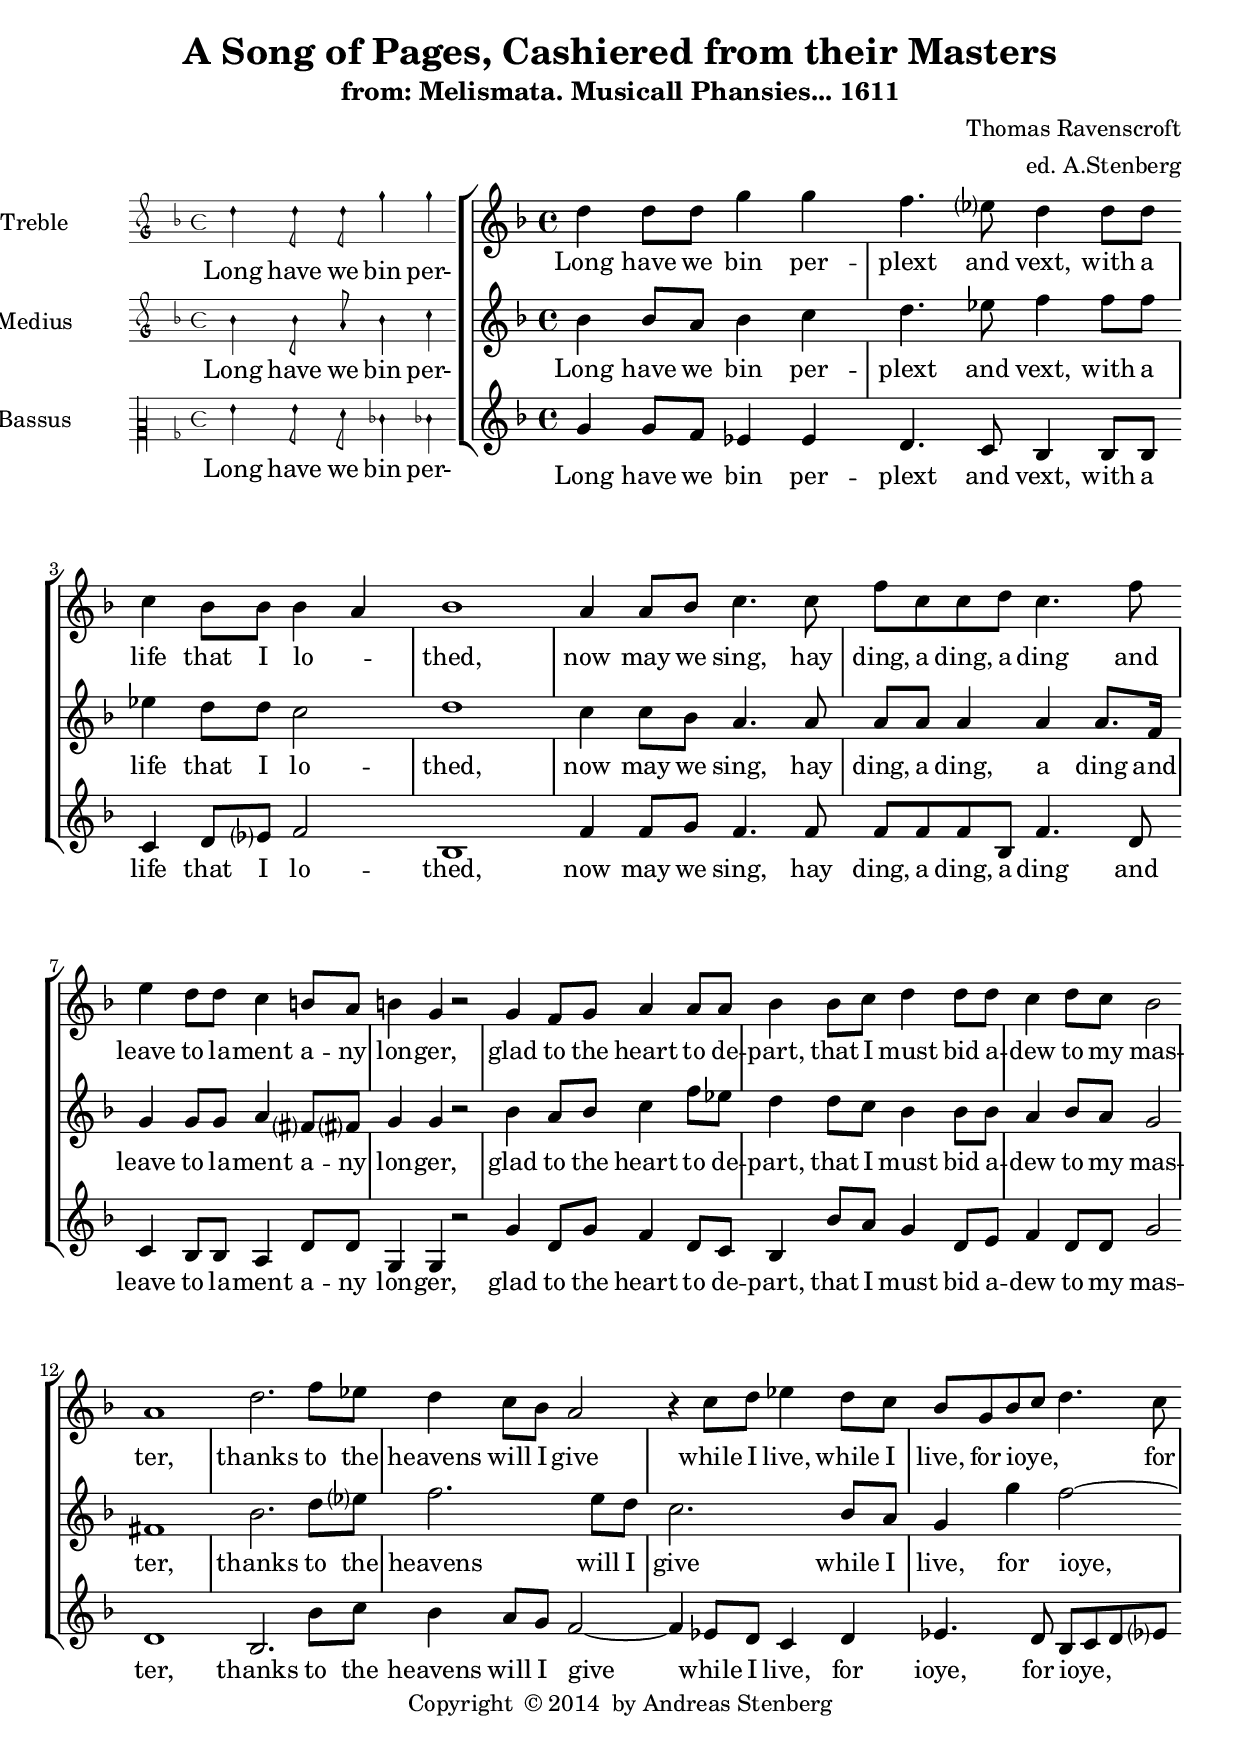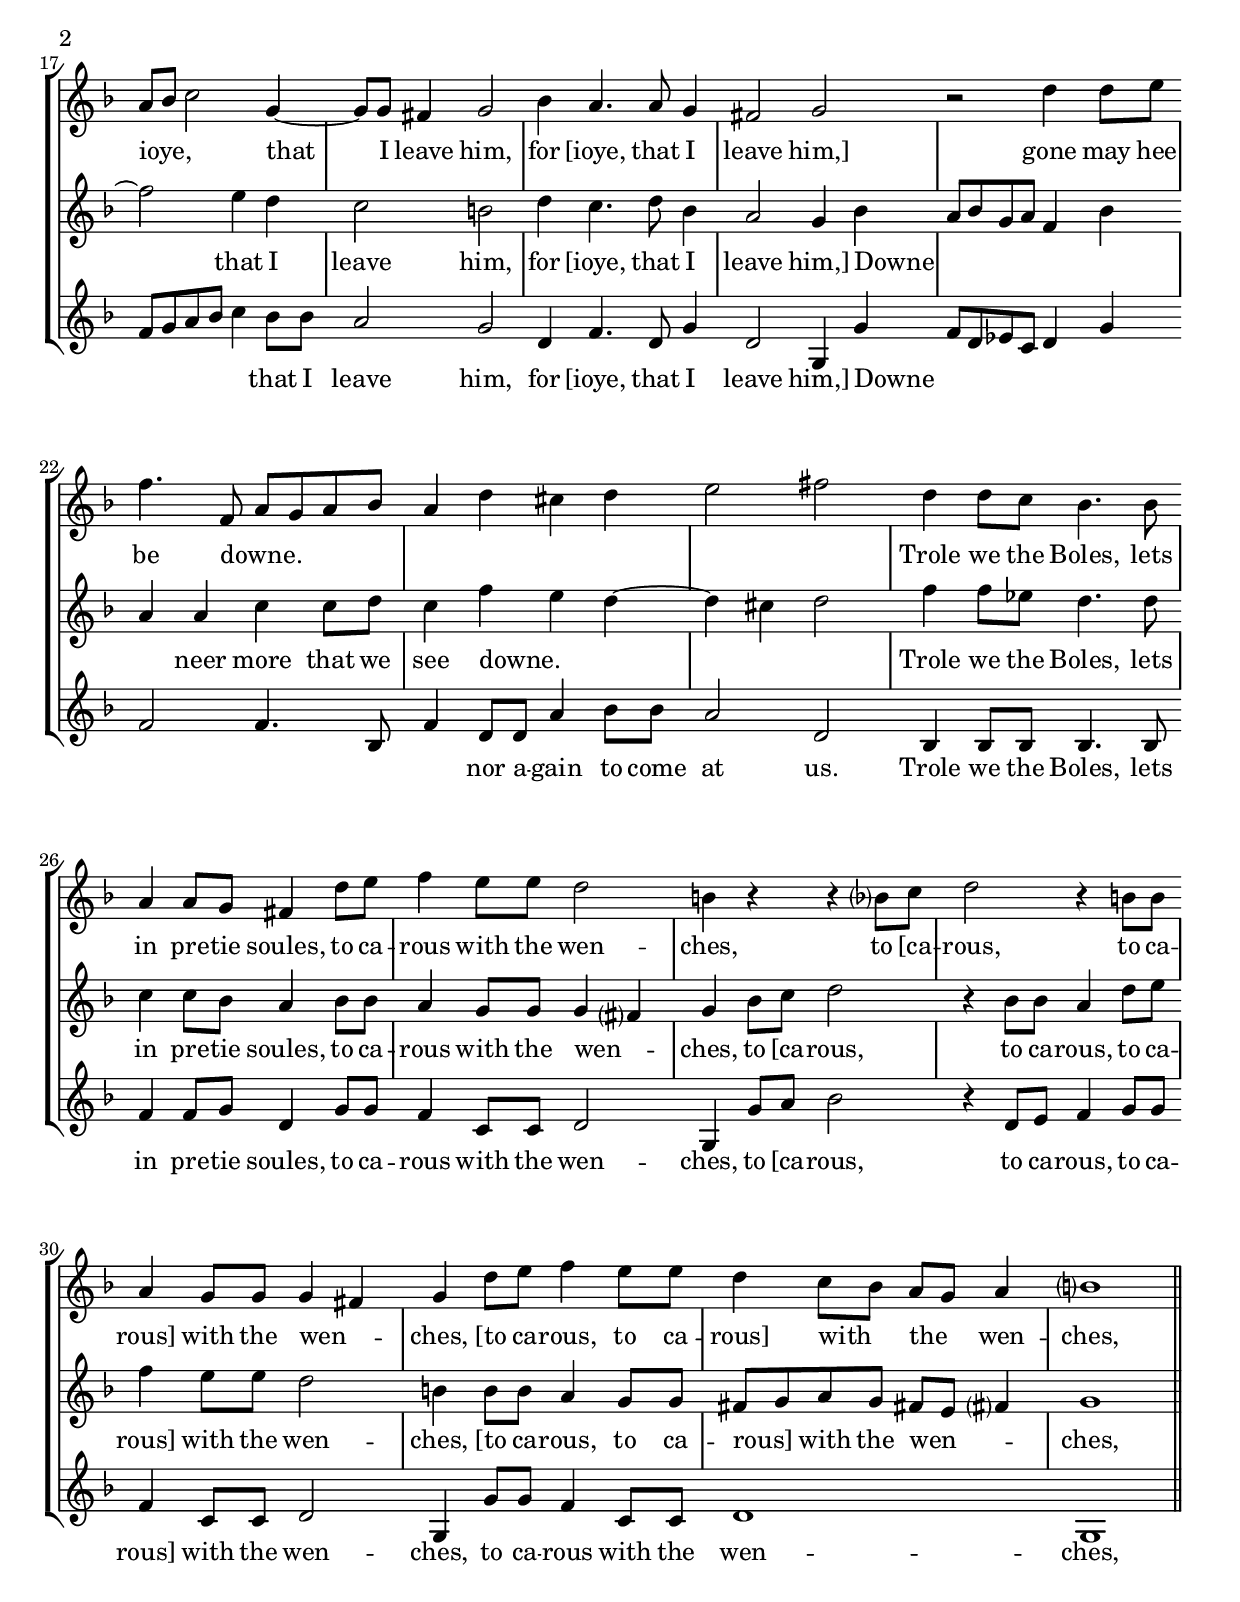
\version "2.18.0"
\include "deutsch.ly"
incipit =
#(define-music-function (parser location incipit-music) (ly:music?)
  #{
    \once \override Staff.InstrumentName.self-alignment-X = #RIGHT
    \once \override Staff.InstrumentName.self-alignment-Y = ##f
    \once \override Staff.InstrumentName.padding = #0.3
    \once \override Staff.InstrumentName.stencil =
      #(lambda (grob)
	 (let* ((instrument-name (ly:grob-property grob 'long-text)))
	   (set! (ly:grob-property grob 'long-text)
		 #{ \markup
		      \score
		         {
			   { \context MensuralStaff \with {
	                        instrumentName = #instrument-name
	                     } $incipit-music
			   }
	                   \layout { $(ly:grob-layout grob)
			             line-width = \indent
		                     indent =
				% primitive-eval is probably easiest for
				% escaping lexical closure and evaluating
				% everything respective to (current-module).
	                             #(primitive-eval
                                       '(or (false-if-exception (- indent incipit-width))
					    (* 0.5 indent)))
			             ragged-right = ##f
			             ragged-last = ##f
			             system-count = #1 }
			 }
		  #})
           (system-start-text::print grob)))
  #})

%%%%%%%%%%%%%%%%%%%%%%%%%
\header {
	title = "A Song of Pages, Cashiered from their Masters"
	subtitle = "from: Melismata. Musicall Phansies... 1611"
	composer = "Thomas Ravenscroft"
	arranger = "ed. A.Stenberg"
	poet = ""
	meter =""
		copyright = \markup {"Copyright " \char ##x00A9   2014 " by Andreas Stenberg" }
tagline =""
	}

global = {
  \set Score.skipBars = ##t
  \key f \major
  \time 4/4
%  \set Timing.measureLength =#(ly:make-moment 4/1)
  % the actual music
  \skip 1*33
  % let finis bar go through all staves
  \override Staff.BarLine.transparent = ##f
}

discantusIncipit = <<
  \new MensuralVoice = "discantusIncipit" <<
    {
      \clef "petrucci-g"
      \key f \major
      \time 4/4
      d''4 d''8 d'' g''4 g''4
    }
  >>
  \new Lyrics \lyricsto discantusIncipit { Long have we bin  per- }
>>

discantusNotes = {
  \relative c'' {
    \clef "treble"
      \set suggestAccidentals = ##f
      d4 d8 d8 g4 g4
      f4. es?8 d4 d8 d8
      c4 b8 b8 b4\melisma a4\melismaEnd
      b1
      a4 a8 b8 c4. c8
      f8 c8 c8 d8 c4. f8
      e4 d8 d8 c4 h8 a8 
      h4 g4 r2
      g4 f8 g8 a4 a8 a8
      b4 b8 c8 d4 d8 d8
      c4 d8 c8 b2
      a1
      d2. f8 es8
      d4 c8 b8 a2
      r4 c8 d8 es4 d8 c8
      b8 g8 b8 \melisma c8 d4.\melismaEnd c8
      a8\melisma b8 c2\melismaEnd g4~
      g8 g8 fis4 g2
      b4 a4. a8 g4
      fis2 g2
      r2 d'4 d8 e8
      f4. f,8\melisma a8 g8 a8 b8
      a4 d4 cis4 d4
      e2 fis2\melismaEnd
      d4 d8 c8 b4. b8 
      a4 a8 g8 fis4 d'8 e8
      f4 e8 e8 d2
      h4 r4 r4 b?8 c8
      d2 r4 h8 h8
      a4 g8 g8 g4\melisma fis4\melismaEnd
      g4 d'8 e8 f4 e8 e8
      d4 c8\melisma b8\melismaEnd a8\melisma g8\melismaEnd a4
      h?1
    \bar "||"
  }
}

discantusLyrics = \lyricmode {
  Long have we bin per -- plext and vext,
  with a life that I lo -- thed,
  now may we sing, hay ding, a ding, a ding
  and leave to la -- ment a -- ny lon -- ger,
  glad to the heart to de -- part,
  that I must bid a -- dew to my mas -- ter,
  thanks to the heavens will I give while I live,
  while I live, for ioye, for ioye, that I leave him,
  for "[ioye," that I leave "him,]"
  gone may hee be downe.
  Trole we the Boles, lets in pre -- tie soules,
  to ca -- rous with the wen -- ches, 
  to "[ca" -- rous, to ca -- "rous]" with the wen -- ches, 
  "[to" ca -- rous, to ca -- "rous]" with the wen -- ches, 
  
  
}

altusIncipit = <<
  \new MensuralVoice = "altusIncipit" <<
    {
      \clef "petrucci-g"
      \key f \major
      \time 4/4
      b'4 b'8 a'8 b'4 c''4
    }
  >>
  \new Lyrics \lyricsto altusIncipit { Long have we bin per- }
>>

altusNotes = {
  \relative c''  {
    \clef "treble"
    b4 b8 a8 b4 c4
    d4. es8 f4 f8 f8
    es4 d8 d8 c2
    d1
    c4 c8 b8 a4. a8
    a8 a8 a4 a4 a8. f16
    g4 g8 g8 a4 fis?8 fis?8
    g4  g4 r2
    b4 a8 b8 c4 f8 es8 
    d4 d8 c8 b4 b8 b8
    a4 b8 a8 g2
    fis1
    b2. d8 es?8
    f2. e8 d8
    c2. b8 a8
    g4 g'4 f2~
    f2 e4 d4
    c2 h2
    d4 c4. d8 b4
    a2 g4 b4\melisma
    a8 b8 g8 a8 f4 b4
    a4\melismaEnd a4 c4 c8 d8
    c4 f4\melisma e4 d4~
    d4 cis4 d2\melismaEnd
    f4 f8 es8 d4. d8
    c4 c8 b8 a4 b8 b8
    a4 g8 g8 g4\melisma fis?4\melismaEnd
    g4 b8 c8 d2
    r4 b8  b8 a4 d8 e8 
    f4 e8 e8 d2
    h4 h8 h8 a4 g8 g8
    fis8\melisma g8\melismaEnd a8 g8 fis!8\melisma e8 fis?4\melismaEnd
    g1
        }
}

altusLyrics = \lyricmode {
  Long have we bin per -- plext and vext,
  with a life that I lo -- thed,
  now may we sing, hay ding, a ding, a ding
  and leave to la -- ment a -- ny lon -- ger,
  glad to the heart to de -- part,
  that I must bid a -- dew to my mas -- ter,
  thanks to the heavens will I give while I live,
  for ioye, that I leave him,
  for "[ioye," that I leave "him,]"
  Downe neer more  that we see downe.
  Trole we the Boles, lets in pre -- tie soules,
  to ca -- rous with the wen -- ches, 
  to "[ca" -- rous, to ca -- rous, to ca -- "rous]" with the wen -- ches, 
  "[to" ca -- rous, to ca -- "rous]" with the wen -- ches, 
}

bassusIncipit = <<
  \new MensuralVoice = "bassusIncipit" <<
    {
      \clef "petrucci-c2"
      \key f \major
      \time 4/4
      %% incipit
      g'4 g'8 f'8 es'4 es'4
    }
  >>
  \new Lyrics \lyricsto bassusIncipit { Long have we bin per- }
>>

bassusNotes = \relative c' {
    \clef "treble"
    g'4 g8 f8 es4 es4
    d4. c8 b4 b8 b8
    c4 d8 es?8 f2
    b,1
    f'4 f8 g8 f4. f8
    f8 f8 f8 b,8 f'4. d8 
    c4 b8 b8 a4 d8 d8
    g,4 g4 r2
    g'4 d8 g8 f4 d8 c8 
    b4 b'8 a8 g4 d8 e8
    f4 d8 d8 g2
    d1
    b2. b'8 c8
    b4 a8 g8 f2~
    f4 es8 d8 c4 d4
    es4. d8 b8\melisma c8 d8 es?8
    f8 g8 a8 b8 c4\melismaEnd b8 b8
    a2 g2
    d4 f4. d8 g4
    d2 g,4 g'4\melisma
    f8 d8 es8 c8 d4 g4
    f2 f4. b,8
    f'4\melismaEnd d8 d8 a'4 b8 b8
    a2 d,2
    b4 b8 b8 b4. b8
    f'4 f8 g8 d4 g8 g8
    f4 c8 c8 d2
    g,4 g'8 a8 b2 
    r4 d,8 e8 f4 g8 g8
    f4 c8 c8 d2
    g,4 g'8 g8 f4 c8 c8
    d1 
    g,1
    
}

bassusLyrics = \lyricmode {
  Long have we bin per -- plext and vext,
  with a life that I lo -- thed,
  now may we sing, hay ding, a ding, a ding
  and leave to la -- ment a -- ny lon -- ger,
  glad to the heart to de -- part,
  that I must bid a -- dew to my mas -- ter,
  thanks to the heavens will I give while I live,
  for ioye, for ioye, that I leave him,
  for "[ioye," that I leave "him,]"
  Downe nor a -- gain to come at us.
  Trole we the Boles, lets in pre -- tie soules,
  to ca -- rous with the wen -- ches, 
  to "[ca" -- rous, to ca -- rous, to ca -- "rous]" with the wen -- ches, 
  "to" ca -- rous  with the wen -- ches, 
  }

\score {
  <<
    \new StaffGroup = choirStaff <<
      \new Voice = "discantusNotes" <<
        \global
        \set Staff.instrumentName = #"Treble "
        \incipit \discantusIncipit
        \discantusNotes
      >>
      \new Lyrics = "discantusLyrics" \lyricsto discantusNotes { \discantusLyrics }
      \new Voice = "altusNotes" <<
        \global
        \set Staff.instrumentName = #"Medius "
        \incipit \altusIncipit
        \altusNotes
      >>
      \new Lyrics = "altusLyrics" \lyricsto altusNotes { \altusLyrics }
      \new Voice = "bassusNotes" <<
        \global
        \set Staff.instrumentName = #"Bassus "
        \incipit \bassusIncipit
        \bassusNotes
      >>
      \new Lyrics = "bassusLyrics" \lyricsto bassusNotes { \bassusLyrics }
    >>
  >>
  \layout {
    \context {
      \Score
      %% no bar lines in staves or lyrics
      \hide BarLine
    }
    %% the next two instructions keep the lyrics between the bar lines
    \context {
      \Lyrics
      \consists "Bar_engraver"
      \consists "Separating_line_group_engraver"
    }
    \context {
      \Voice
      %% no slurs
      \hide Slur
      %% Comment in the below "\remove" command to allow line
      %% breaking also at those bar lines where a note overlaps
      %% into the next measure.  The command is commented out in this
      %% short example score, but especially for large scores, you
      %% will typically yield better line breaking and thus improve
      %% overall spacing if you comment in the following command.
      %%\remove "Forbid_line_break_engraver"
    }
    indent = 7\cm
    incipit-width = 4\cm
  }
}
\score {
  \unfoldRepeats
  <<
    \new StaffGroup = choirStaff \with { midiInstrument = "choir aahs"} <<
      \new Voice = "discantusNotes" <<
        \global
        
        \discantusNotes
      >>
      \new Voice = "altusNotes" <<
        \global
        \altusNotes
      >>
      \new Voice = "bassusNotes" <<
        \global
        \bassusNotes
      >>
    >>
  >>
  \midi {\tempo 4 = 128 }
}

